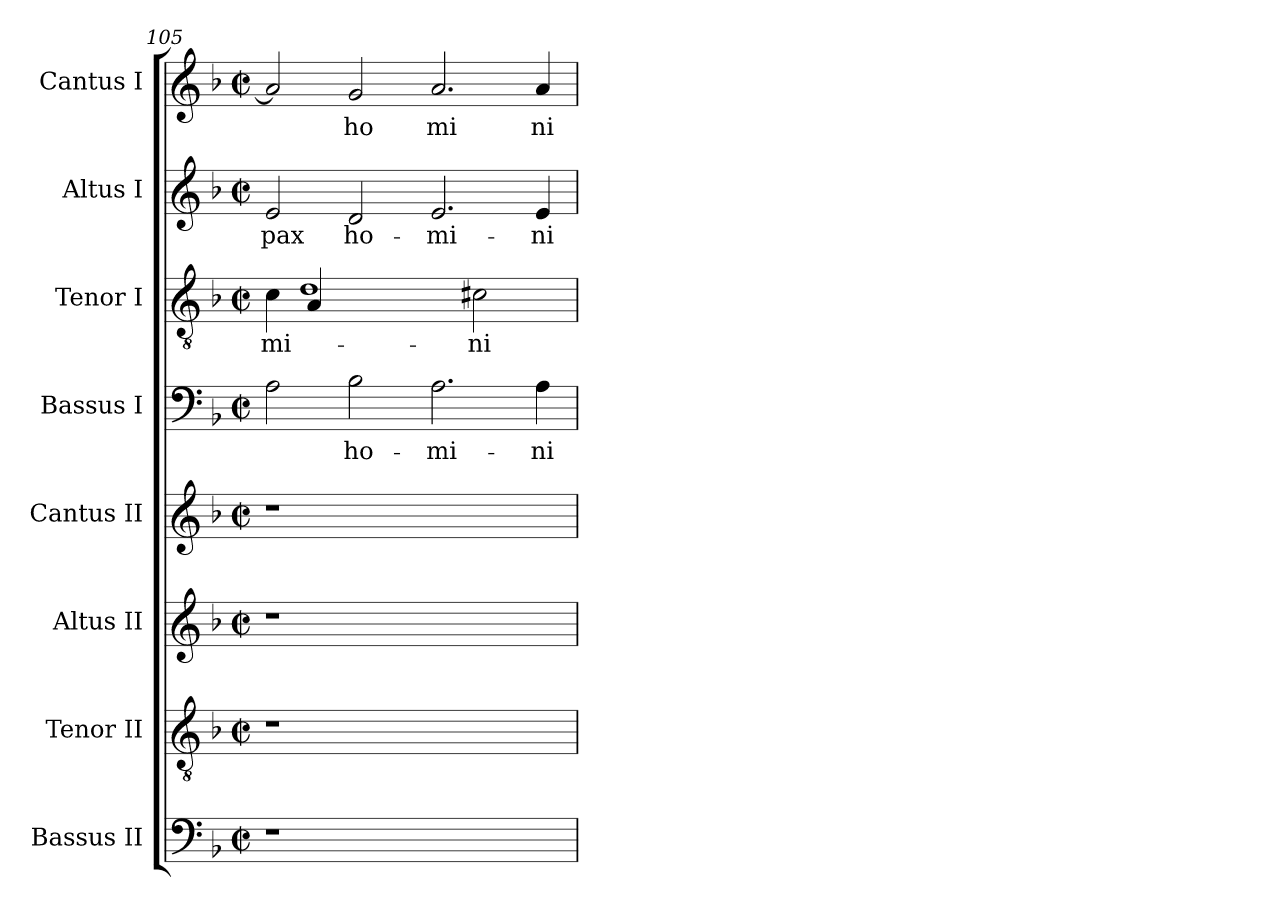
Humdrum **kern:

**kern	**kern	**kern	**kern	**kern	**text	**kern	**text	**kern	**text	**kern	**text
*part8	*part7	*part6	*part5	*part4	*part4	*part3	*part3	*part2	*part2	*part1	*part1
*staff8	*staff7	*staff6	*staff5	*staff4	*staff4	*staff3	*staff3	*staff2	*staff2	*staff1	*staff1
*I"Bassus II	*I"Tenor II	*I"Altus II	*I"Cantus II	*I"Bassus I	*	*I"Tenor I	*	*I"Altus I	*	*I"Cantus I	*
*clefF4	*clefGv2	*clefG2	*clefG2	*clefF4	*	*clefGv2	*	*clefG2	*	*clefG2	*
*k[b-]	*k[b-]	*k[b-]	*k[b-]	*k[b-]	*	*k[b-]	*	*k[b-]	*	*k[b-]	*
*F:	*F:	*F:	*F:	*F:	*	*F:	*	*F:	*	*F:	*
*M2/2	*M2/2	*M2/2	*M2/2	*M2/2	*	*M2/2	*	*M2/2	*	*M2/2	*
*met(c|)	*met(c|)	*met(c|)	*met(c|)	*met(c|)	*	*met(c|)	*	*met(c|)	*	*met(c|)	*
=105	=105	=105	=105	=105	=105	=105	=105	=105	=105	=105	=105
*	*	*	*	*	*	*^	*	*	*	*	*
!	!	!	!	!	!	!	!	!LO:LY:b	!	!LO:LY:b:cj	!	!
1r	1r	1r	1r	2A\	.	4ryy	4c\	-mi-	2e/	pax	2a/]	.
.	.	.	.	.	.	4A/	1d	.	.	.	.	.
!	!	!	!	!	!LO:LY:b:cj	!	!	!	!	!LO:LY:b:cj	!	!LO:LY:b:cj
.	.	.	.	2B-\	ho-	4ryy	.	.	2d/	ho-	2g/	ho
.	.	.	.	.	.	1ryy	.	.	.	.	.	.
!	!	!	!	!	!LO:LY:b:cj	!	!	!	!	!LO:LY:b:cj	!	!LO:LY:b:cj
1ryy	1ryy	1ryy	1ryy	2.A\	-mi-	.	.	.	2.e/	-mi-	2.a/	mi
!	!	!	!	!	!	!	!	!LO:LY:b:cj	!	!	!	!
.	.	.	.	.	.	.	2c#X\	-ni-	.	.	.	.
!	!	!	!	!	!LO:LY:b:cj	!	!	!	!	!LO:LY:b:cj	!	!LO:LY:b:cj
.	.	.	.	4A\	-ni-	4ryy	4ryy	.	4e/	-ni-	4a/	ni
*	*	*	*	*	*	*v	*v	*	*	*	*	*
=	=	=	=	=	=	=	=	=	=	=	=
*-	*-	*-	*-	*-	*-	*-	*-	*-	*-	*-	*-
